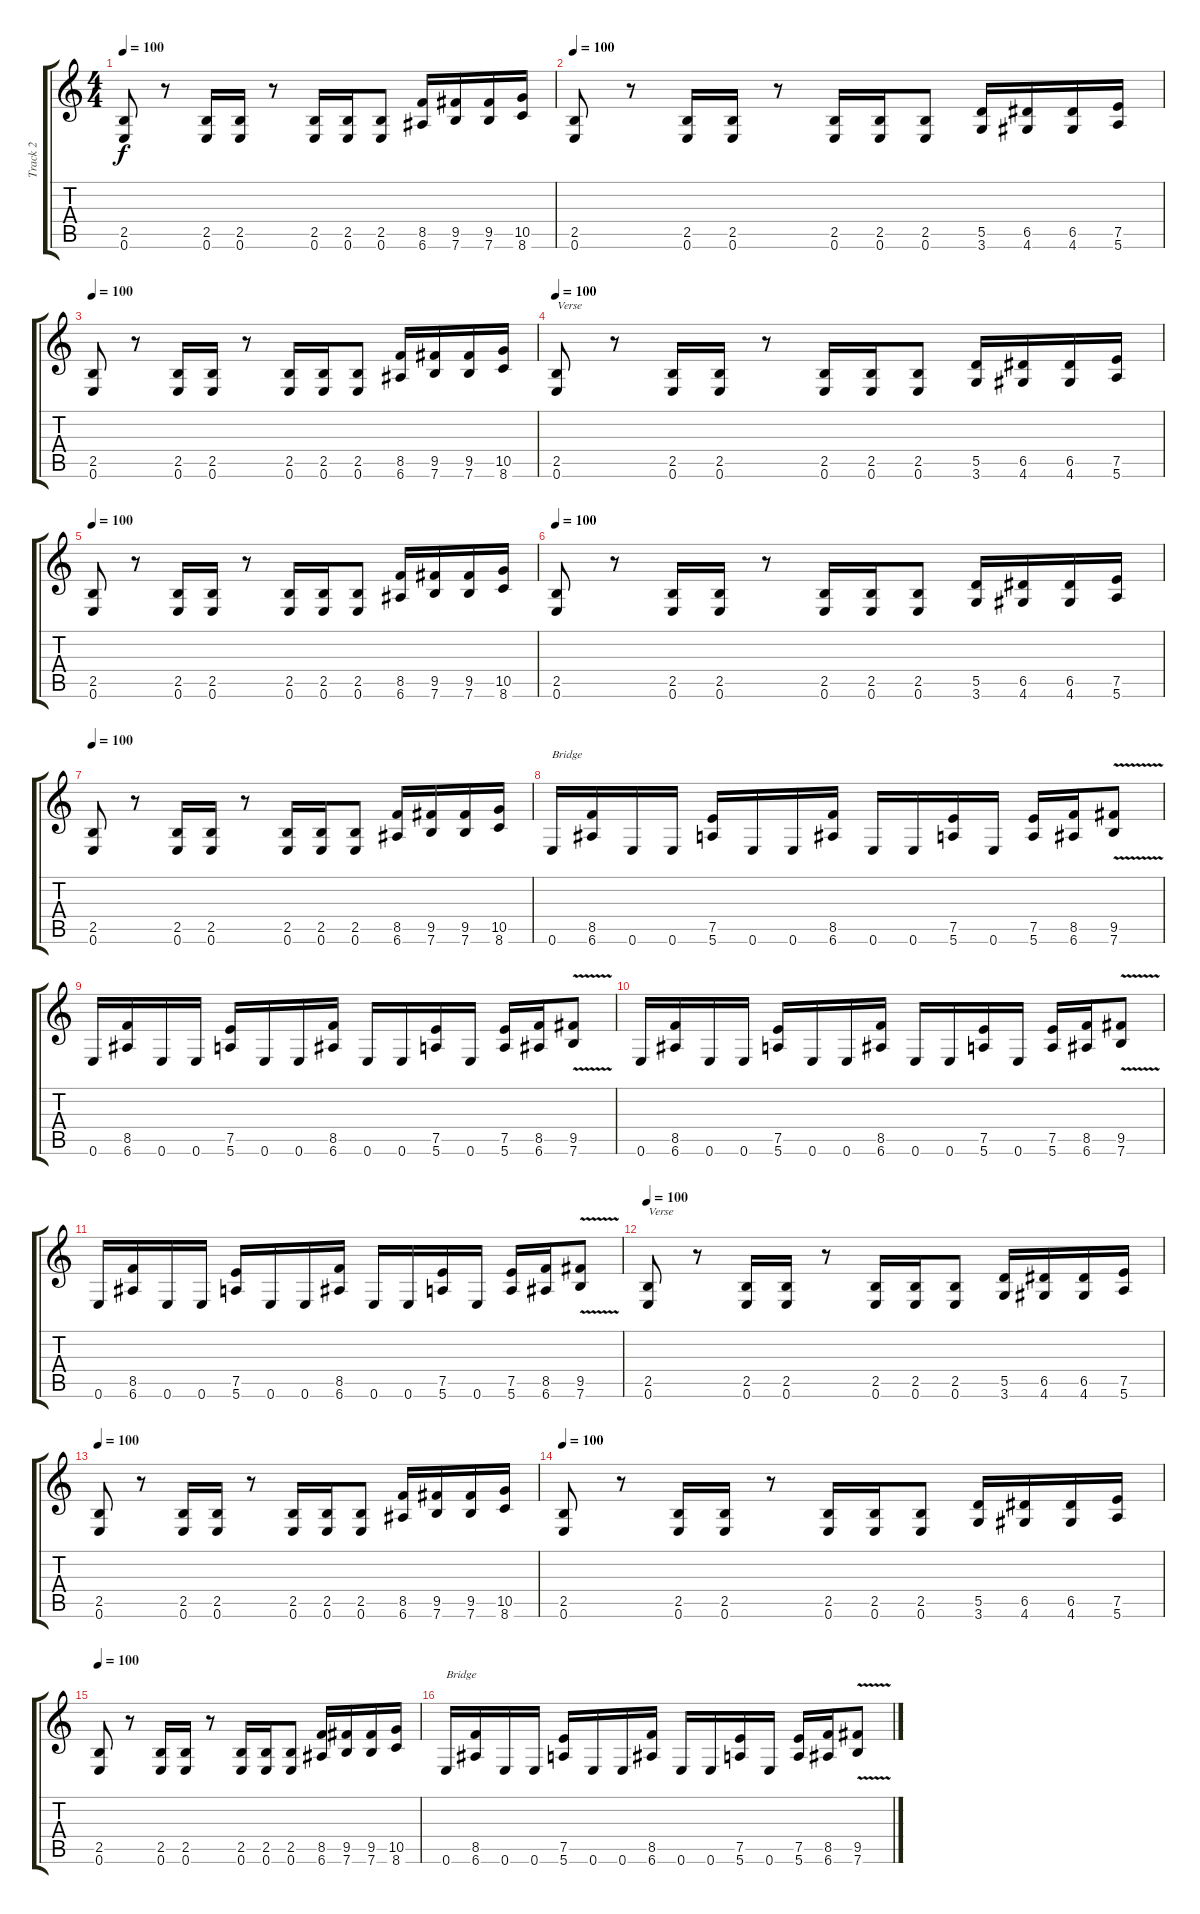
\track ("Track 2" "Track 2") {instrument overdrivenguitar}
\staff {score tabs}
\tuning (E4 B3 G3 D3 A2 E2) {hide}
\ts (4 4)
\tempo 100
\clef g2
\ks c
(2.5 0.6).8{dy f} r.8 (2.5 0.6).16 (2.5 0.6).16 r.8 (2.5 0.6).16 (2.5 0.6).16 (2.5 0.6).8 (8.5 6.6).16 (9.5 7.6).16 (9.5 7.6).16 (10.5 8.6).16 |
\tempo 100
(2.5 0.6).8 r.8 (2.5 0.6).16 (2.5 0.6).16 r.8 (2.5 0.6).16 (2.5 0.6).16 (2.5 0.6).8 (5.5 3.6).16 (6.5 4.6).16 (6.5 4.6).16 (7.5 5.6).16 |
\tempo 100
(2.5 0.6).8 r.8 (2.5 0.6).16 (2.5 0.6).16 r.8 (2.5 0.6).16 (2.5 0.6).16 (2.5 0.6).8 (8.5 6.6).16 (9.5 7.6).16 (9.5 7.6).16 (10.5 8.6).16 |
\tempo 100
(2.5 0.6).8{txt "Verse"} r.8 (2.5 0.6).16 (2.5 0.6).16 r.8 (2.5 0.6).16 (2.5 0.6).16 (2.5 0.6).8 (5.5 3.6).16 (6.5 4.6).16 (6.5 4.6).16 (7.5 5.6).16 |
\tempo 100
(2.5 0.6).8 r.8 (2.5 0.6).16 (2.5 0.6).16 r.8 (2.5 0.6).16 (2.5 0.6).16 (2.5 0.6).8 (8.5 6.6).16 (9.5 7.6).16 (9.5 7.6).16 (10.5 8.6).16 |
\tempo 100
(2.5 0.6).8 r.8 (2.5 0.6).16 (2.5 0.6).16 r.8 (2.5 0.6).16 (2.5 0.6).16 (2.5 0.6).8 (5.5 3.6).16 (6.5 4.6).16 (6.5 4.6).16 (7.5 5.6).16 |
\tempo 100
(2.5 0.6).8 r.8 (2.5 0.6).16 (2.5 0.6).16 r.8 (2.5 0.6).16 (2.5 0.6).16 (2.5 0.6).8 (8.5 6.6).16 (9.5 7.6).16 (9.5 7.6).16 (10.5 8.6).16 |
0.6.16{txt "Bridge"} (8.5 6.6).16 0.6.16 0.6.16 (7.5 5.6).16 0.6.16 0.6.16 (8.5 6.6).16 0.6.16 0.6.16 (7.5 5.6).16 0.6.16 (7.5 5.6).16 (8.5 6.6).16 (9.5{v} 7.6{v}).8 |
0.6.16 (8.5 6.6).16 0.6.16 0.6.16 (7.5 5.6).16 0.6.16 0.6.16 (8.5 6.6).16 0.6.16 0.6.16 (7.5 5.6).16 0.6.16 (7.5 5.6).16 (8.5 6.6).16 (9.5{v} 7.6{v}).8 |
0.6.16 (8.5 6.6).16 0.6.16 0.6.16 (7.5 5.6).16 0.6.16 0.6.16 (8.5 6.6).16 0.6.16 0.6.16 (7.5 5.6).16 0.6.16 (7.5 5.6).16 (8.5 6.6).16 (9.5{v} 7.6{v}).8 |
0.6.16 (8.5 6.6).16 0.6.16 0.6.16 (7.5 5.6).16 0.6.16 0.6.16 (8.5 6.6).16 0.6.16 0.6.16 (7.5 5.6).16 0.6.16 (7.5 5.6).16 (8.5 6.6).16 (9.5{v} 7.6{v}).8 |
\tempo 100
(2.5 0.6).8{txt "Verse"} r.8 (2.5 0.6).16 (2.5 0.6).16 r.8 (2.5 0.6).16 (2.5 0.6).16 (2.5 0.6).8 (5.5 3.6).16 (6.5 4.6).16 (6.5 4.6).16 (7.5 5.6).16 |
\tempo 100
(2.5 0.6).8 r.8 (2.5 0.6).16 (2.5 0.6).16 r.8 (2.5 0.6).16 (2.5 0.6).16 (2.5 0.6).8 (8.5 6.6).16 (9.5 7.6).16 (9.5 7.6).16 (10.5 8.6).16 |
\tempo 100
(2.5 0.6).8 r.8 (2.5 0.6).16 (2.5 0.6).16 r.8 (2.5 0.6).16 (2.5 0.6).16 (2.5 0.6).8 (5.5 3.6).16 (6.5 4.6).16 (6.5 4.6).16 (7.5 5.6).16 |
\tempo 100
(2.5 0.6).8 r.8 (2.5 0.6).16 (2.5 0.6).16 r.8 (2.5 0.6).16 (2.5 0.6).16 (2.5 0.6).8 (8.5 6.6).16 (9.5 7.6).16 (9.5 7.6).16 (10.5 8.6).16 |
0.6.16{txt "Bridge"} (8.5 6.6).16 0.6.16 0.6.16 (7.5 5.6).16 0.6.16 0.6.16 (8.5 6.6).16 0.6.16 0.6.16 (7.5 5.6).16 0.6.16 (7.5 5.6).16 (8.5 6.6).16 (9.5{v} 7.6{v}).8
